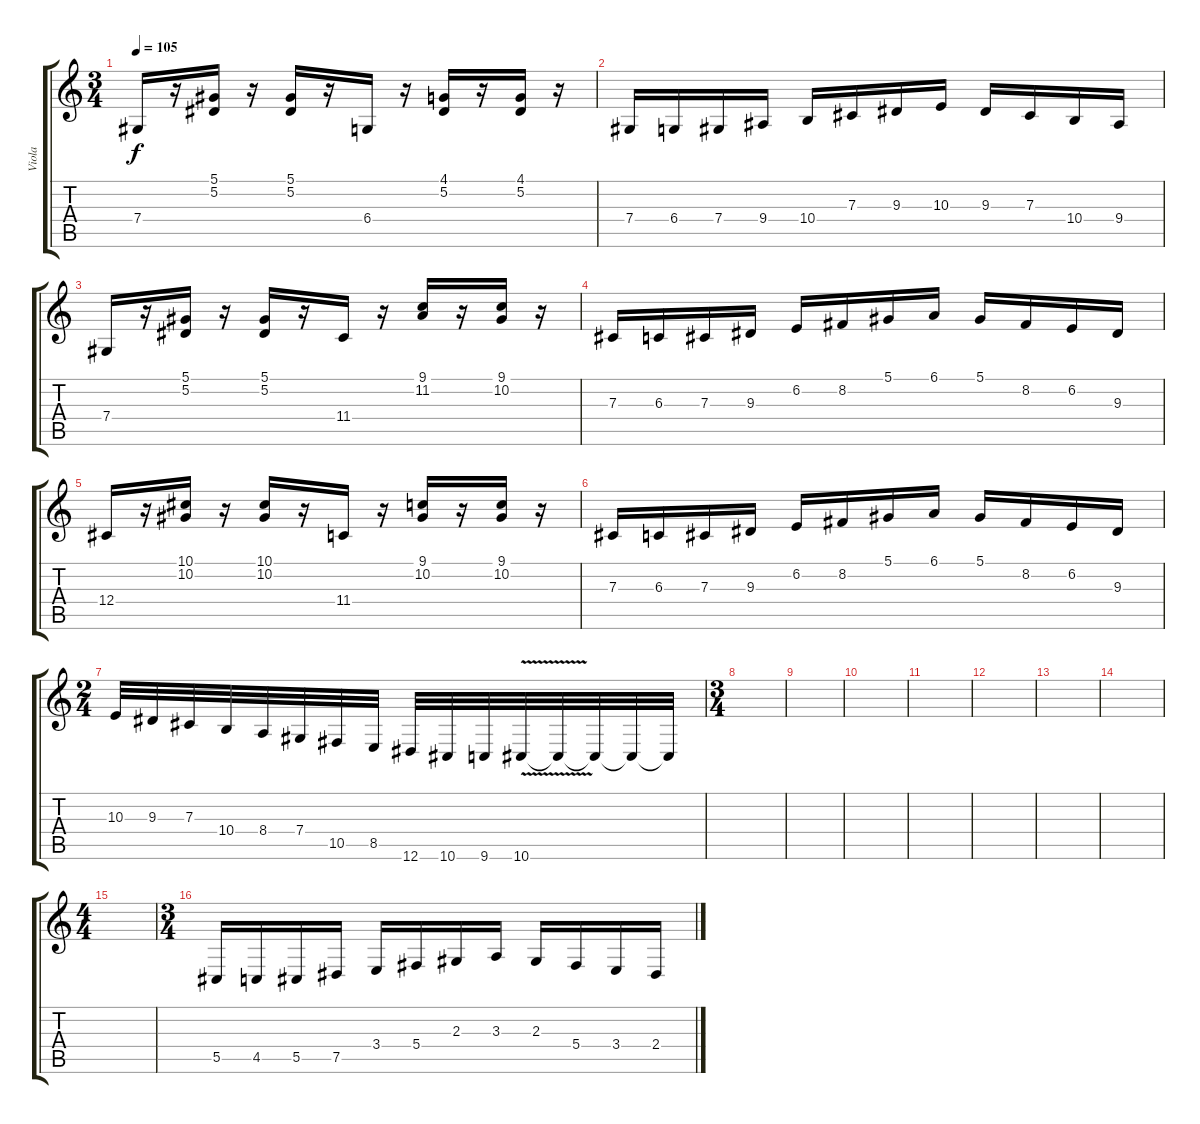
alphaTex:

\track ("Viola" "Viola") {instrument viola}
\staff {score tabs}
\tuning (Eb4 Bb3 Gb3 Db3 Ab2 Eb2) {hide}
\ts (3 4)
\tempo 105
\clef g2
\ks c
7.4.16{dy f} r.16 (5.1 5.2).16 r.16 (5.1 5.2).16 r.16 6.4.16 r.16 (4.1 5.2).16 r.16 (4.1 5.2).16 r.16 |
7.4.16 6.4.16 7.4.16 9.4.16 10.4.16 7.3.16 9.3.16 10.3.16 9.3.16 7.3.16 10.4.16 9.4.16 |
7.4.16 r.16 (5.1 5.2).16 r.16 (5.1 5.2).16 r.16 11.4.16 r.16 (9.1 11.2).16 r.16 (9.1 10.2).16 r.16 |
7.3.16 6.3.16 7.3.16 9.3.16 6.2.16 8.2.16 5.1.16 6.1.16 5.1.16 8.2.16 6.2.16 9.3.16 |
12.4.16 r.16 (10.1 10.2).16 r.16 (10.1 10.2).16 r.16 11.4.16 r.16 (9.1 10.2).16 r.16 (9.1 10.2).16 r.16 |
7.3.16 6.3.16 7.3.16 9.3.16 6.2.16 8.2.16 5.1.16 6.1.16 5.1.16 8.2.16 6.2.16 9.3.16 |
\ts (2 4)
10.3.32 9.3.32 7.3.32 10.4.32 8.4.32 7.4.32 10.5.32 8.5.32 12.6.32 10.6.32 9.6.32 10.6{v}.32 10.6{t}.32 10.6{t}.32 10.6{t}.32 10.6{t}.32 |
\ts (3 4)
|
|
|
|
|
|
|
\ts (4 4)
|
\ts (3 4)
5.5.16 4.5.16 5.5.16 7.5.16 3.4.16 5.4.16 2.3.16 3.3.16 2.3.16 5.4.16 3.4.16 2.4.16
